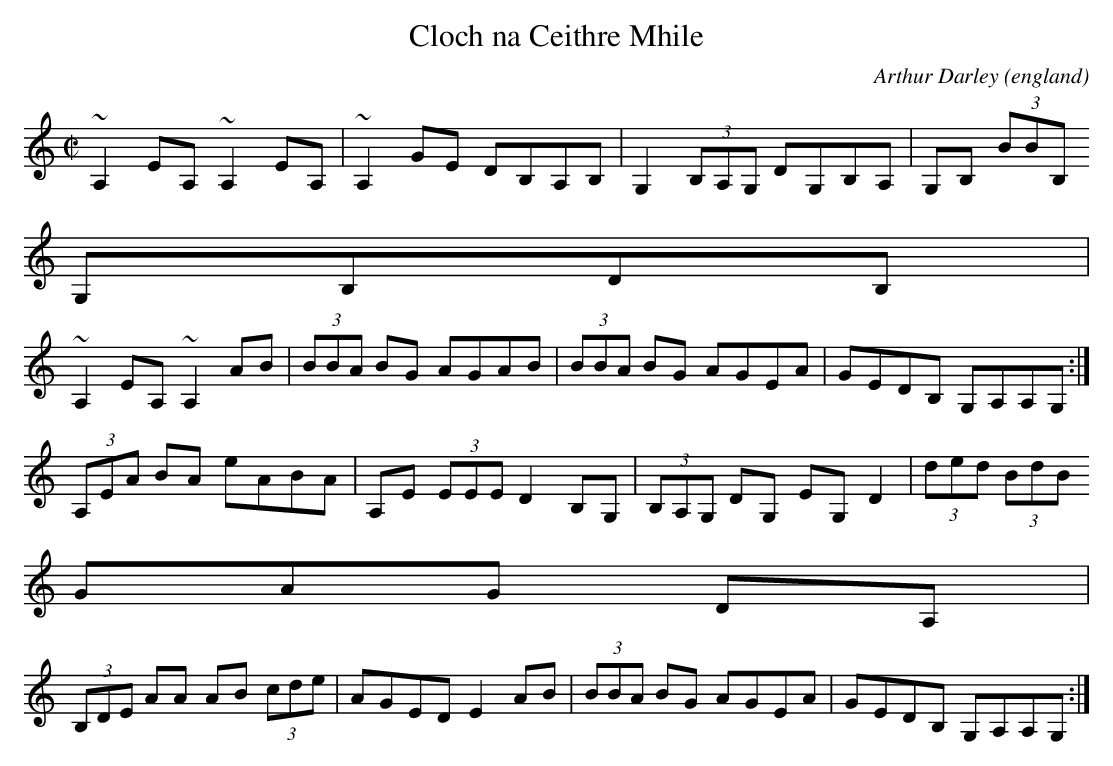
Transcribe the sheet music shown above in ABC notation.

X:1
T:Cloch na Ceithre Mhile
O:england
M:C|
L:1/8
C:Arthur Darley
K:C
~A,2 EA, ~A,2 EA, | ~A,2 GE DB,A,B, | G,2 (3B,A,G, DG,B,A, | G,B, (3BBB,
G,B,DB, |
~A,2 EA, ~A,2 AB | (3BBA BG AGAB | (3BBA BG AGEA |  GEDB, G,A,A,G, :|
(3A,EA BA eABA | A,E (3EEE D2 B,G, | (3B,A,G, DG, EG,D2 | (3ded (3BdB (3
GAG DA, |
(3B,DE AA AB (3cde | AGED E2 AB | (3BBA BG AGEA | GEDB, G,A,A,G, :|
